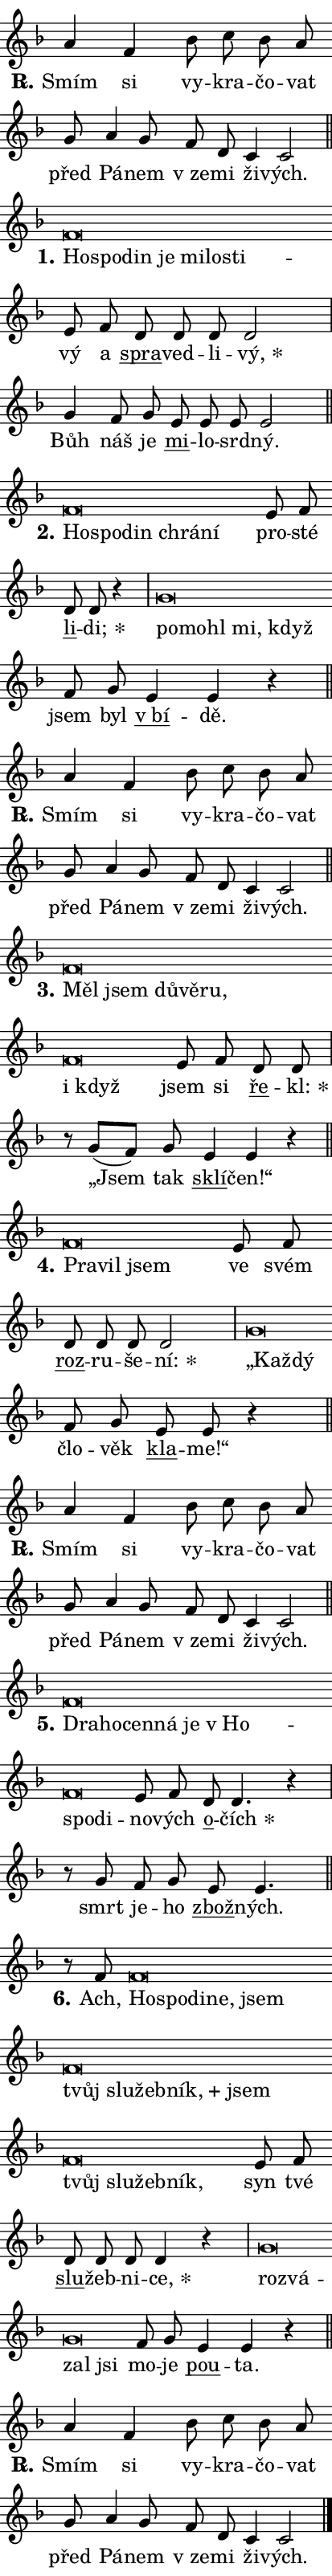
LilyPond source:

\version "2.22.1"
\header { tagline = "" }
\paper {
  indent = 0\cm
  top-margin = 0\cm
  right-margin = 0\cm
  bottom-margin = 0\cm
  left-margin = 0\cm
  paper-width = 7\cm
  page-breaking = #ly:one-page-breaking
  system-system-spacing.basic-distance = #11
  score-system-spacing.basic-distance = #11
  ragged-last = ##f
}


%% Author: Thomas Morley
%% https://lists.gnu.org/archive/html/lilypond-user/2020-05/msg00002.html
#(define (line-position grob)
"Returns position of @var[grob} in current system:
   @code{'start}, if at first time-step
   @code{'end}, if at last time-step
   @code{'middle} otherwise
"
  (let* ((col (ly:item-get-column grob))
         (ln (ly:grob-object col 'left-neighbor))
         (rn (ly:grob-object col 'right-neighbor))
         (col-to-check-left (if (ly:grob? ln) ln col))
         (col-to-check-right (if (ly:grob? rn) rn col))
         (break-dir-left
           (and
             (ly:grob-property col-to-check-left 'non-musical #f)
             (ly:item-break-dir col-to-check-left)))
         (break-dir-right
           (and
             (ly:grob-property col-to-check-right 'non-musical #f)
             (ly:item-break-dir col-to-check-right))))
        (cond ((eqv? 1 break-dir-left) 'start)
              ((eqv? -1 break-dir-right) 'end)
              (else 'middle))))

#(define (tranparent-at-line-position vctor)
  (lambda (grob)
  "Relying on @code{line-position} select the relevant enry from @var{vctor}.
Used to determine transparency,"
    (case (line-position grob)
      ((end) (not (vector-ref vctor 0)))
      ((middle) (not (vector-ref vctor 1)))
      ((start) (not (vector-ref vctor 2))))))

noteHeadBreakVisibility =
#(define-music-function (break-visibility)(vector?)
"Makes @code{NoteHead}s transparent relying on @var{break-visibility}"
#{
  \override NoteHead.transparent =
    #(tranparent-at-line-position break-visibility)
#})

#(define delete-ledgers-for-transparent-note-heads
  (lambda (grob)
    "Reads whether a @code{NoteHead} is transparent.
If so this @code{NoteHead} is removed from @code{'note-heads} from
@var{grob}, which is supposed to be @code{LedgerLineSpanner}.
As a result ledgers are not printed for this @code{NoteHead}"
    (let* ((nhds-array (ly:grob-object grob 'note-heads))
           (nhds-list
             (if (ly:grob-array? nhds-array)
                 (ly:grob-array->list nhds-array)
                 '()))
           ;; Relies on the transparent-property being done before
           ;; Staff.LedgerLineSpanner.after-line-breaking is executed.
           ;; This is fragile ...
           (to-keep
             (remove
               (lambda (nhd)
                 (ly:grob-property nhd 'transparent #f))
               nhds-list)))
      ;; TODO find a better method to iterate over grob-arrays, similiar
      ;; to filter/remove etc for lists
      ;; For now rebuilt from scratch
      (set! (ly:grob-object grob 'note-heads)  '())
      (for-each
        (lambda (nhd)
          (ly:pointer-group-interface::add-grob grob 'note-heads nhd))
        to-keep))))

hideNotes = {
  \noteHeadBreakVisibility #begin-of-line-visible
}
unHideNotes = {
  \noteHeadBreakVisibility #all-visible
}

% work-around for resetting accidentals
% https://lilypond.org/doc/v2.23/Documentation/notation/displaying-rhythms#unmetered-music
cadenzaMeasure = {
  \cadenzaOff
  \partial 1024 s1024
  \cadenzaOn
}

#(define-markup-command (accent layout props text) (markup?)
  "Underline accented syllable"
  (interpret-markup layout props
    #{\markup \override #'(offset . 4.3) \underline { #text }#}))

responsum = \markup \concat {
  "R" \hspace #-1.05 \path #0.1 #'((moveto 0 0.07) (lineto 0.9 0.8)) \hspace #0.05 "."
}

\layout {
    \context {
        \Staff
        \remove "Time_signature_engraver"
        \override LedgerLineSpanner.after-line-breaking = #delete-ledgers-for-transparent-note-heads
    }
    \context {
        \Voice {
            \override NoteHead.output-attributes = #'((class . "notehead"))
            \override Hairpin.height = #0.55
        }
    }
    \context {
        \Lyrics {
            \override StanzaNumber.output-attributes = #'((class . "stanzanumber"))
            \override LyricSpace.minimum-distance = #0.9
            \override LyricText.font-name = #"TeX Gyre Schola"
            \override LyricText.font-size = 1
            \override StanzaNumber.font-name = #"TeX Gyre Schola Bold"
            \override StanzaNumber.font-size = 1
        }
    }
}

% magnetic-lyrics.ily
%
%   written by
%     Jean Abou Samra <jean@abou-samra.fr>
%     Werner Lemberg <wl@gnu.org>
%
%   adapted by
%     Jiri Hon <jiri.hon@gmail.com>
%
% Version 2022-Apr-15

% https://www.mail-archive.com/lilypond-user@gnu.org/msg149350.html

#(define (Left_hyphen_pointer_engraver context)
   "Collect syllable-hyphen-syllable occurrences in lyrics and store
them in properties.  This engraver only looks to the left.  For
example, if the lyrics input is @code{foo -- bar}, it does the
following.

@itemize @bullet
@item
Set the @code{text} property of the @code{LyricHyphen} grob between
@q{foo} and @q{bar} to @code{foo}.

@item
Set the @code{left-hyphen} property of the @code{LyricText} grob with
text @q{foo} to the @code{LyricHyphen} grob between @q{foo} and
@q{bar}.
@end itemize

Use this auxiliary engraver in combination with the
@code{lyric-@/text::@/apply-@/magnetic-@/offset!} hook."
   (let ((hyphen #f)
         (text #f))
     (make-engraver
      (acknowledgers
       ((lyric-syllable-interface engraver grob source-engraver)
        (set! text grob)))
      (end-acknowledgers
       ((lyric-hyphen-interface engraver grob source-engraver)
        ;(when (not (grob::has-interface grob 'lyric-space-interface))
          (set! hyphen grob)));)
      ((stop-translation-timestep engraver)
       (when (and text hyphen)
         (ly:grob-set-object! text 'left-hyphen hyphen))
       (set! text #f)
       (set! hyphen #f)))))

#(define (lyric-text::apply-magnetic-offset! grob)
   "If the space between two syllables is less than the value in
property @code{LyricText@/.details@/.squash-threshold}, move the right
syllable to the left so that it gets concatenated with the left
syllable.

Use this function as a hook for
@code{LyricText@/.after-@/line-@/breaking} if the
@code{Left_@/hyphen_@/pointer_@/engraver} is active."
   (let ((hyphen (ly:grob-object grob 'left-hyphen #f)))
     (when hyphen
       (let ((left-text (ly:spanner-bound hyphen LEFT)))
         (when (grob::has-interface left-text 'lyric-syllable-interface)
           (let* ((common (ly:grob-common-refpoint grob left-text X))
                  (this-x-ext (ly:grob-extent grob common X))
                  (left-x-ext
                   (begin
                     ;; Trigger magnetism for left-text.
                     (ly:grob-property left-text 'after-line-breaking)
                     (ly:grob-extent left-text common X)))
                  ;; `delta` is the gap width between two syllables.
                  (delta (- (interval-start this-x-ext)
                            (interval-end left-x-ext)))
                  (details (ly:grob-property grob 'details))
                  (threshold (assoc-get 'squash-threshold details 0.2)))
             (when (< delta threshold)
               (let* (;; We have to manipulate the input text so that
                      ;; ligatures crossing syllable boundaries are not
                      ;; disabled.  For languages based on the Latin
                      ;; script this is essentially a beautification.
                      ;; However, for non-Western scripts it can be a
                      ;; necessity.
                      (lt (ly:grob-property left-text 'text))
                      (rt (ly:grob-property grob 'text))
                      (is-space (grob::has-interface hyphen 'lyric-space-interface))
                      (space (if is-space " " ""))
                      (space-markup (grob-interpret-markup grob " "))
                      (space-size (interval-length (ly:stencil-extent space-markup X)))
                      (extra-delta (if is-space space-size 0))
                      ;; Append new syllable.
                      (ltrt-space (if (and (string? lt) (string? rt))
                                (string-append lt space rt)
                                (make-concat-markup (list lt space rt))))
                      ;; Right-align `ltrt` to the right side.
                      (ltrt-space-markup (grob-interpret-markup
                               grob
                               (make-translate-markup
                                (cons (interval-length this-x-ext) 0)
                                (make-right-align-markup ltrt-space)))))
                 (begin
                   ;; Don't print `left-text`.
                   (ly:grob-set-property! left-text 'stencil #f)
                   ;; Set text and stencil (which holds all collected
                   ;; syllables so far) and shift it to the left.
                   (ly:grob-set-property! grob 'text ltrt-space)
                   (ly:grob-set-property! grob 'stencil ltrt-space-markup)
                   (ly:grob-translate-axis! grob (- (- delta extra-delta)) X))))))))))


#(define (lyric-hyphen::displace-bounds-first grob)
   ;; Make very sure this callback isn't triggered too early.
   (let ((left (ly:spanner-bound grob LEFT))
         (right (ly:spanner-bound grob RIGHT)))
     (ly:grob-property left 'after-line-breaking)
     (ly:grob-property right 'after-line-breaking)
     (ly:lyric-hyphen::print grob)))

squashThreshold = #0.4

\layout {
  \context {
    \Lyrics
    \consists #Left_hyphen_pointer_engraver
    \override LyricText.after-line-breaking =
      #lyric-text::apply-magnetic-offset!
    \override LyricHyphen.stencil = #lyric-hyphen::displace-bounds-first
    \override LyricText.details.squash-threshold = \squashThreshold
    \override LyricHyphen.minimum-distance = 0
    \override LyricHyphen.minimum-length = \squashThreshold
  }
}

squash = \override LyricText.details.squash-threshold = 9999
unSquash = \override LyricText.details.squash-threshold = \squashThreshold

left = \override LyricText.self-alignment-X = #LEFT
unLeft = \revert LyricText.self-alignment-X

starOffset = #(lambda (grob) 
                (let ((x_offset (ly:self-alignment-interface::aligned-on-x-parent grob)))
                  (if (= x_offset 0) 0 (+ x_offset 1.2))))

star = #(define-music-function (syllable)(string?)
"Append star separator at the end of a syllable"
#{
  \once \override LyricText.X-offset = #starOffset
  \lyricmode { \markup {
    #syllable
    \override #'((font-name . "TeX Gyre Schola Bold")) \hspace #0.2 \lower #0.65 \larger "*"
  } }
#})

starAccent = #(define-music-function (syllable)(string?)
"Append star separator at the end of a syllable and make accent"
#{
  \once \override LyricText.X-offset = #starOffset
  \lyricmode { \markup {
    \accent #syllable
    \override #'((font-name . "TeX Gyre Schola Bold")) \hspace #0.2 \lower #0.65 \larger "*"
  } }
#})

breath = #(define-music-function (syllable)(string?)
"Append breathing indicator at the end of a syllable"
#{
  \lyricmode { \markup { #syllable "+" } }
#})

optionalBreath = #(define-music-function (syllable)(string?)
"Append optional breathing indicator at the end of a syllable"
#{
  \lyricmode { \markup { #syllable "(+)" } }
#})


\score {
    <<
        \new Voice = "melody" { \cadenzaOn \key f \major \relative { a'4 f \bar "" bes8 c bes a \bar "" g a4 g8 \bar "" f d \bar "" c4 c2 \cadenzaMeasure \bar "||" \break }
\relative { f'\breve*1/16 \hideNotes \breve*1/16 \bar "" \breve*1/16 \bar "" \breve*1/16 \bar "" \breve*1/16 \bar "" \breve*1/16 \breve*1/16 \bar "" \unHideNotes e8 f \bar "" d d d d2 \cadenzaMeasure \bar "|" g4 f8 g \bar "" e e e e2 \cadenzaMeasure \bar "||" \break }
\relative { f'\breve*1/16 \hideNotes \breve*1/16 \bar "" \breve*1/16 \bar "" \breve*1/16 \breve*1/16 \bar "" \unHideNotes e8 f \bar "" d8 d r4 \cadenzaMeasure \bar "|" g\breve*1/16 \hideNotes \breve*1/16 \bar "" \breve*1/16 \bar "" \breve*1/16 \breve*1/16 \bar "" \unHideNotes f8 g \bar "" e4 e r \cadenzaMeasure \bar "||" \break }
\relative { a'4 f \bar "" bes8 c bes a \bar "" g a4 g8 \bar "" f d \bar "" c4 c2 \cadenzaMeasure \bar "||" \break }
\relative { f'\breve*1/16 \hideNotes \breve*1/16 \bar "" \breve*1/16 \bar "" \breve*1/16 \bar "" \breve*1/16 \bar "" \breve*1/16 \breve*1/16 \bar "" \unHideNotes e8 f \bar "" d8 d \cadenzaMeasure \bar "|" r8 g8[( f8)] g \bar "" e4 e r \cadenzaMeasure \bar "||" \break }
\relative { f'\breve*1/16 \hideNotes \breve*1/16 \breve*1/16 \bar "" \unHideNotes e8 f \bar "" d d d d2 \cadenzaMeasure \bar "|" g\breve*1/16 \hideNotes \breve*1/16 \bar "" \unHideNotes f8 g \bar "" e8 e r4 \cadenzaMeasure \bar "||" \break }
\relative { a'4 f \bar "" bes8 c bes a \bar "" g a4 g8 \bar "" f d \bar "" c4 c2 \cadenzaMeasure \bar "||" \break }
\relative { f'\breve*1/16 \hideNotes \breve*1/16 \bar "" \breve*1/16 \bar "" \breve*1/16 \bar "" \breve*1/16 \bar "" \breve*1/16 \bar "" \breve*1/16 \breve*1/16 \bar "" \unHideNotes e8 f \bar "" d8 d4. r4 \cadenzaMeasure \bar "|" r8 g8 f8 g \bar "" e e4. \cadenzaMeasure \bar "||" \break }
\relative { r8 f'8 f\breve*1/16 \hideNotes \breve*1/16 \bar "" \breve*1/16 \bar "" \breve*1/16 \bar "" \breve*1/16 \bar "" \breve*1/16 \bar "" \breve*1/16 \bar "" \breve*1/16 \bar "" \breve*1/16 \bar "" \breve*1/16 \bar "" \breve*1/16 \bar "" \breve*1/16 \bar "" \breve*1/16 \breve*1/16 \bar "" \unHideNotes e8 f \bar "" d d d d4 r \cadenzaMeasure \bar "|" g\breve*1/16 \hideNotes \breve*1/16 \bar "" \breve*1/16 \breve*1/16 \bar "" \unHideNotes f8 g \bar "" e4 e r \cadenzaMeasure \bar "||" \break }
\relative { a'4 f \bar "" bes8 c bes a \bar "" g a4 g8 \bar "" f d \bar "" c4 c2 \cadenzaMeasure \bar "||" \break } \bar "|." }
        \new Lyrics \lyricsto "melody" { \lyricmode { \set stanza = \responsum
Smím si vy -- kra -- čo -- vat před Pá -- nem "v ze" -- mi ži -- vých.
\set stanza = "1."
\left Ho -- \squash spo -- din je mi -- lo -- sti -- \unLeft \unSquash vý a \markup \accent spra -- ved -- li -- \star vý, Bůh náš je \markup \accent mi -- lo -- srd -- ný.
\set stanza = "2."
\left Ho -- \squash spo -- din chrá -- ní \unLeft \unSquash pro -- sté \markup \accent li -- \star di; \left po -- \squash mo -- hl mi, když \unLeft \unSquash jsem byl \markup \accent "v bí" -- dě.
\set stanza = \responsum
Smím si vy -- kra -- čo -- vat před Pá -- nem "v ze" -- mi ži -- vých.
\set stanza = "3."
\left Měl \squash jsem dů -- vě -- ru, i když \unLeft \unSquash jsem si \markup \accent ře -- \star kl: „Jsem tak \markup \accent sklí -- čen!“
\set stanza = "4."
\left Pra -- \squash vil jsem \unLeft \unSquash ve svém \markup \accent roz -- ru -- še -- \star ní: \left „Kaž -- \squash dý \unLeft \unSquash člo -- věk \markup \accent kla -- me!“
\set stanza = \responsum
Smím si vy -- kra -- čo -- vat před Pá -- nem "v ze" -- mi ži -- vých.
\set stanza = "5."
\left Dra -- \squash ho -- cen -- ná je "v Ho" -- spo -- di -- \unLeft \unSquash no -- vých \markup \accent o -- \star čích smrt je -- ho \markup \accent zbož -- ných.
\set stanza = "6."
Ach, \left Ho -- \squash spo -- di -- ne, jsem tvůj slu -- žeb -- \breath "ník," jsem tvůj slu -- žeb -- ník, \unLeft \unSquash syn tvé \markup \accent slu -- žeb -- ni -- \star ce, \left roz -- \squash vá -- zal jsi \unLeft \unSquash mo -- je \markup \accent pou -- ta.
\set stanza = \responsum
Smím si vy -- kra -- čo -- vat před Pá -- nem "v ze" -- mi ži -- vých. } }
    >>
    \layout {}
}
